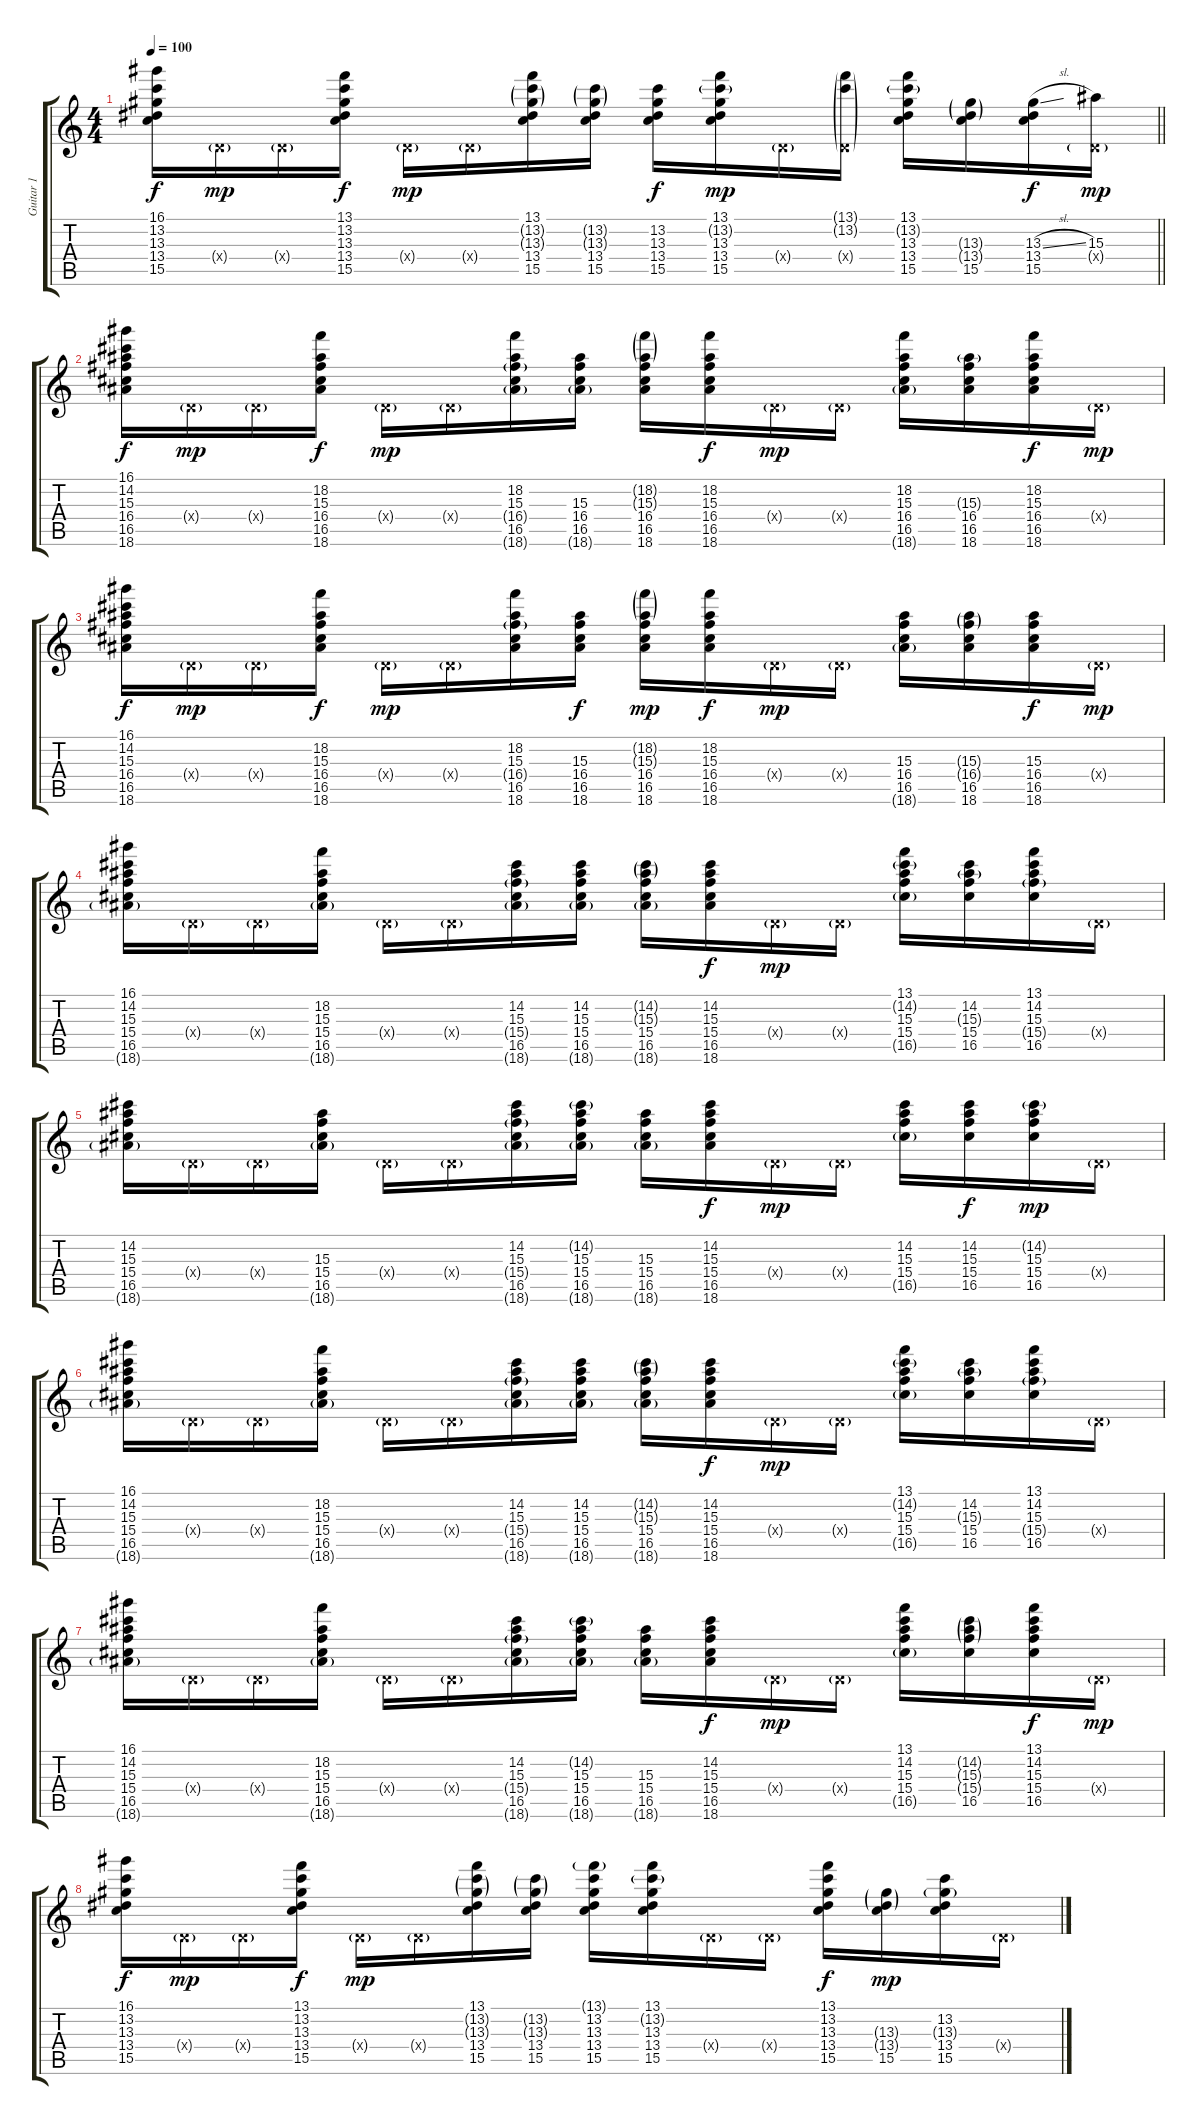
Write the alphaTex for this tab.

\track ("Guitar 1" "Guitar 1") {instrument electricguitarjazz}
\staff {score tabs}
\tuning (E4 B3 G3 D3 A2 E2) {hide}
\ts (4 4)
\tempo 100
\clef g2
\barLineRight lightlight
\ks c
(16.1 13.2 13.3 13.4 15.5).16{dy f} 0.4{g x}.16{dy mp} 0.4{g x}.16 (13.1 13.2 13.3 13.4 15.5).16{dy f} 0.4{g x}.16{dy mp} 0.4{g x}.16 (13.1 13.2{g} 13.3{g} 13.4 15.5).16 (13.2{g} 13.3{g} 13.4 15.5).16 (13.2 13.3 13.4 15.5).16{dy f} (13.1 13.2{g} 13.3 13.4 15.5).16{dy mp} 0.4{g x}.16 (13.1{g} 13.2{g} 0.4{g x}).16 (13.1 13.2{g} 13.3 13.4 15.5).16 (13.3{g} 13.4{g} 15.5).16 (13.3{sl} 13.4 15.5).16{dy f} (15.3 0.4{g x}).16{dy mp} |
\section ("" "")
(16.1 14.2 15.3 16.4 16.5 18.6).16{dy f} 0.4{g x}.16{dy mp} 0.4{g x}.16 (18.2 15.3 16.4 16.5 18.6).16{dy f} 0.4{g x}.16{dy mp} 0.4{g x}.16 (18.2 15.3 16.4{g} 16.5 18.6{g}).16 (15.3 16.4 16.5 18.6{g}).16 (18.2{g} 15.3{g} 16.4 16.5 18.6).16 (18.2 15.3 16.4 16.5 18.6).16{dy f} 0.4{g x}.16{dy mp} 0.4{g x}.16 (18.2 15.3 16.4 16.5 18.6{g}).16 (15.3{g} 16.4 16.5 18.6).16 (18.2 15.3 16.4 16.5 18.6).16{dy f} 0.4{g x}.16{dy mp} |
(16.1 14.2 15.3 16.4 16.5 18.6).16{dy f} 0.4{g x}.16{dy mp} 0.4{g x}.16 (18.2 15.3 16.4 16.5 18.6).16{dy f} 0.4{g x}.16{dy mp} 0.4{g x}.16 (18.2 15.3 16.4{g} 16.5 18.6).16 (15.3 16.4 16.5 18.6).16{dy f} (18.2{g} 15.3{g} 16.4 16.5 18.6).16{dy mp} (18.2 15.3 16.4 16.5 18.6).16{dy f} 0.4{g x}.16{dy mp} 0.4{g x}.16 (15.3 16.4 16.5 18.6{g}).16 (15.3{g} 16.4{g} 16.5 18.6).16 (15.3 16.4 16.5 18.6).16{dy f} 0.4{g x}.16{dy mp} |
(16.1 14.2 15.3 15.4 16.5 18.6{g}).16 0.4{g x}.16 0.4{g x}.16 (18.2 15.3 15.4 16.5 18.6{g}).16 0.4{g x}.16 0.4{g x}.16 (14.2 15.3 15.4{g} 16.5 18.6{g}).16 (14.2 15.3 15.4 16.5 18.6{g}).16 (14.2{g} 15.3{g} 15.4 16.5 18.6{g}).16 (14.2 15.3 15.4 16.5 18.6).16{dy f} 0.4{g x}.16{dy mp} 0.4{g x}.16 (13.1 14.2{g} 15.3 15.4 16.5{g}).16 (14.2 15.3{g} 15.4 16.5).16 (13.1 14.2 15.3 15.4{g} 16.5).16 0.4{g x}.16 |
(14.2 15.3 15.4 16.5 18.6{g}).16 0.4{g x}.16 0.4{g x}.16 (15.3 15.4 16.5 18.6{g}).16 0.4{g x}.16 0.4{g x}.16 (14.2 15.3 15.4{g} 16.5 18.6{g}).16 (14.2{g} 15.3 15.4 16.5 18.6{g}).16 (15.3 15.4 16.5 18.6{g}).16 (14.2 15.3 15.4 16.5 18.6).16{dy f} 0.4{g x}.16{dy mp} 0.4{g x}.16 (14.2 15.3 15.4 16.5{g}).16 (14.2 15.3 15.4 16.5).16{dy f} (14.2{g} 15.3 15.4 16.5).16{dy mp} 0.4{g x}.16 |
(16.1 14.2 15.3 15.4 16.5 18.6{g}).16 0.4{g x}.16 0.4{g x}.16 (18.2 15.3 15.4 16.5 18.6{g}).16 0.4{g x}.16 0.4{g x}.16 (14.2 15.3 15.4{g} 16.5 18.6{g}).16 (14.2 15.3 15.4 16.5 18.6{g}).16 (14.2{g} 15.3{g} 15.4 16.5 18.6{g}).16 (14.2 15.3 15.4 16.5 18.6).16{dy f} 0.4{g x}.16{dy mp} 0.4{g x}.16 (13.1 14.2{g} 15.3 15.4 16.5{g}).16 (14.2 15.3{g} 15.4 16.5).16 (13.1 14.2 15.3 15.4{g} 16.5).16 0.4{g x}.16 |
(16.1 14.2 15.3 15.4 16.5 18.6{g}).16 0.4{g x}.16 0.4{g x}.16 (18.2 15.3 15.4 16.5 18.6{g}).16 0.4{g x}.16 0.4{g x}.16 (14.2 15.3 15.4{g} 16.5 18.6{g}).16 (14.2{g} 15.3 15.4 16.5 18.6{g}).16 (15.3 15.4 16.5 18.6{g}).16 (14.2 15.3 15.4 16.5 18.6).16{dy f} 0.4{g x}.16{dy mp} 0.4{g x}.16 (13.1 14.2 15.3 15.4 16.5{g}).16 (14.2{g} 15.3{g} 15.4{g} 16.5).16 (13.1 14.2 15.3 15.4 16.5).16{dy f} 0.4{g x}.16{dy mp} |
(16.1 13.2 13.3 13.4 15.5).16{dy f} 0.4{g x}.16{dy mp} 0.4{g x}.16 (13.1 13.2 13.3 13.4 15.5).16{dy f} 0.4{g x}.16{dy mp} 0.4{g x}.16 (13.1 13.2{g} 13.3{g} 13.4 15.5).16 (13.2{g} 13.3{g} 13.4 15.5).16 (13.1{g} 13.2 13.3 13.4 15.5).16 (13.1 13.2{g} 13.3 13.4 15.5).16 0.4{g x}.16 0.4{g x}.16 (13.1 13.2 13.3 13.4 15.5).16{dy f} (13.3{g} 13.4{g} 15.5).16{dy mp} (13.2 13.3{g} 13.4 15.5).16 0.4{g x}.16
